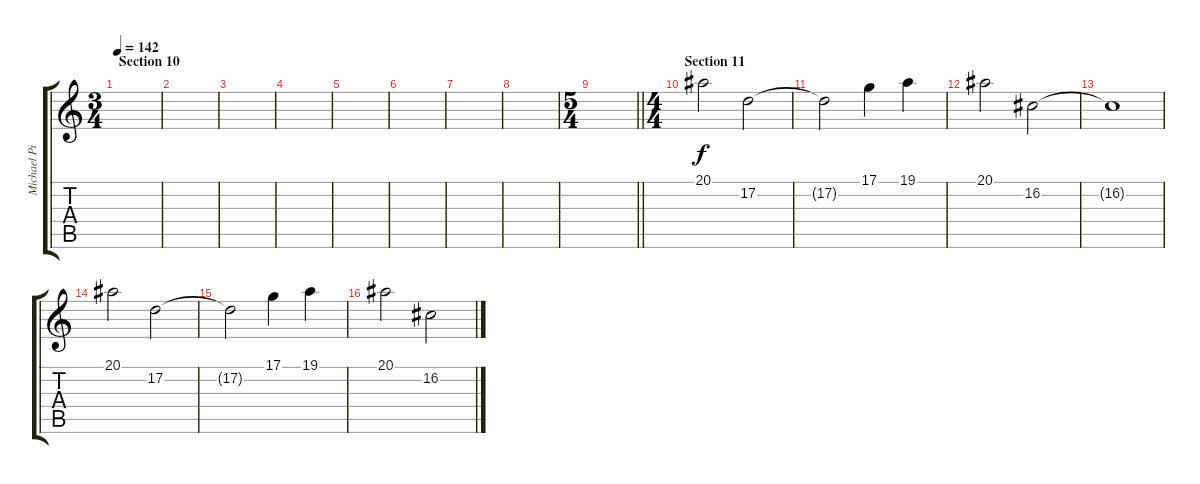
\track ("Michael Pinella (string)" "Michael Pi") {instrument stringensemble1}
\staff {score tabs}
\tuning (D4 A3 F3 C3 G2 D2) {hide}
\ts (3 4)
\section ("" "Section 10")
\tempo 142
\clef g2
\ks aminor
|
|
|
|
|
|
|
|
\ts (5 4)
\barLineRight lightlight
|
\ts (4 4)
\section ("" "Section 11")
20.1.2 17.2.2 |
17.2{t}.2 17.1.4 19.1.4 |
20.1.2 16.2.2 |
16.2{t}.1 |
20.1.2 17.2.2 |
17.2{t}.2 17.1.4 19.1.4 |
20.1.2 16.2.2
